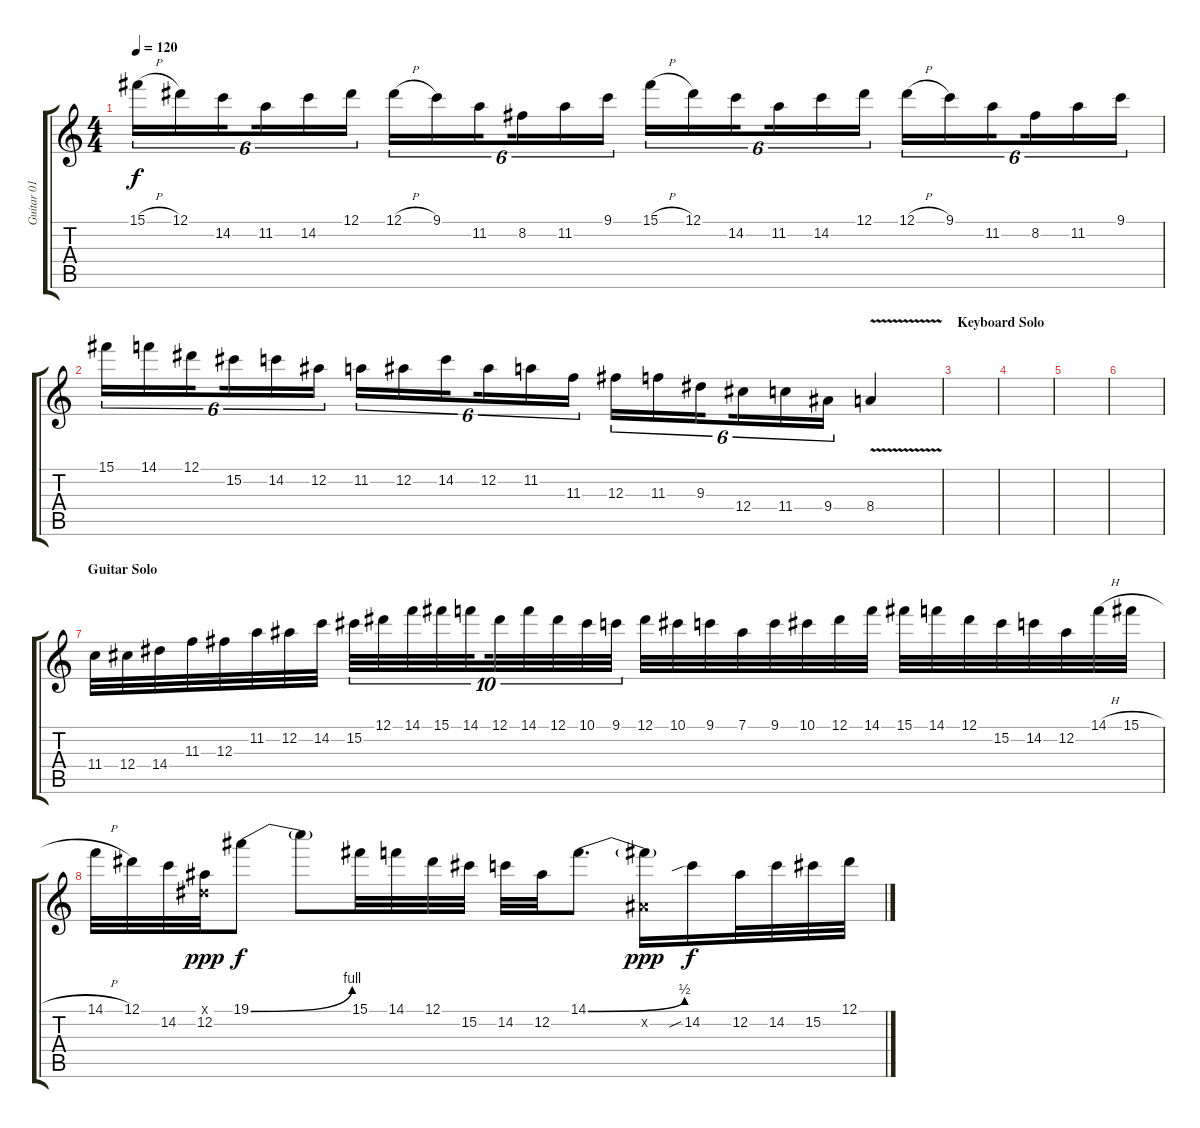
\track ("Guitar 01" "Guitar 01") {instrument overdrivenguitar}
\staff {score tabs}
\tuning (Eb4 Bb3 Gb3 Db3 Ab2 Eb2) {hide}
\ts (4 4)
\tempo 120
\clef g2
\ks c
15.1{h}.16{tu (6 4) dy f} 12.1.16{tu (6 4)} 14.2.16{tu (6 4) beam splitsecondary} 11.2.16{tu (6 4)} 14.2.16{tu (6 4)} 12.1.16{tu (6 4)} 12.1{h}.16{tu (6 4)} 9.1.16{tu (6 4)} 11.2.16{tu (6 4) beam splitsecondary} 8.2.16{tu (6 4)} 11.2.16{tu (6 4)} 9.1.16{tu (6 4)} 15.1{h}.16{tu (6 4)} 12.1.16{tu (6 4)} 14.2.16{tu (6 4) beam splitsecondary} 11.2.16{tu (6 4)} 14.2.16{tu (6 4)} 12.1.16{tu (6 4)} 12.1{h}.16{tu (6 4)} 9.1.16{tu (6 4)} 11.2.16{tu (6 4) beam splitsecondary} 8.2.16{tu (6 4)} 11.2.16{tu (6 4)} 9.1.16{tu (6 4)} |
15.1.16{tu (6 4)} 14.1.16{tu (6 4)} 12.1.16{tu (6 4) beam splitsecondary} 15.2.16{tu (6 4)} 14.2.16{tu (6 4)} 12.2.16{tu (6 4)} 11.2.16{tu (6 4)} 12.2.16{tu (6 4)} 14.2.16{tu (6 4) beam splitsecondary} 12.2.16{tu (6 4)} 11.2.16{tu (6 4)} 11.3.16{tu (6 4)} 12.3.16{tu (6 4)} 11.3.16{tu (6 4)} 9.3.16{tu (6 4) beam splitsecondary} 12.4.16{tu (6 4)} 11.4.16{tu (6 4)} 9.4.16{tu (6 4)} 8.4{v}.4 |
\section ("" "Keyboard Solo")
|
|
|
|
\section ("" "Guitar Solo")
11.4.32 12.4.32 14.4.32 11.3.32 12.3.32 11.2.32 12.2.32 14.2.32 15.2.32{tu (10 8)} 12.1.32{tu (10 8)} 14.1.32{tu (10 8)} 15.1.32{tu (10 8)} 14.1.32{tu (10 8) beam splitsecondary} 12.1.32{tu (10 8)} 14.1.32{tu (10 8)} 12.1.32{tu (10 8)} 10.1.32{tu (10 8)} 9.1.32{tu (10 8)} 12.1.32 10.1.32 9.1.32 7.1.32 9.1.32 10.1.32 12.1.32 14.1.32 15.1.32 14.1.32 12.1.32 15.2.32 14.2.32 12.2.32 14.1{h}.32 15.1{h}.32 |
14.1{h}.32 12.1.32 14.2.32 (0.1{x} 12.2).32{dy ppp} 19.1{be (bend 0 0 60 4)}.8{dy f} 19.1{t}.8 15.1.32 14.1.32 12.1.32 15.2.32 14.2.32 12.2.32 14.1{be (bend 0 0 60 2)}.8{d} (14.1{t} 0.2{x}).16{dy ppp} 14.2{sib}.16{dy f} 12.2.32 14.2.32 15.2.32 12.1.32
